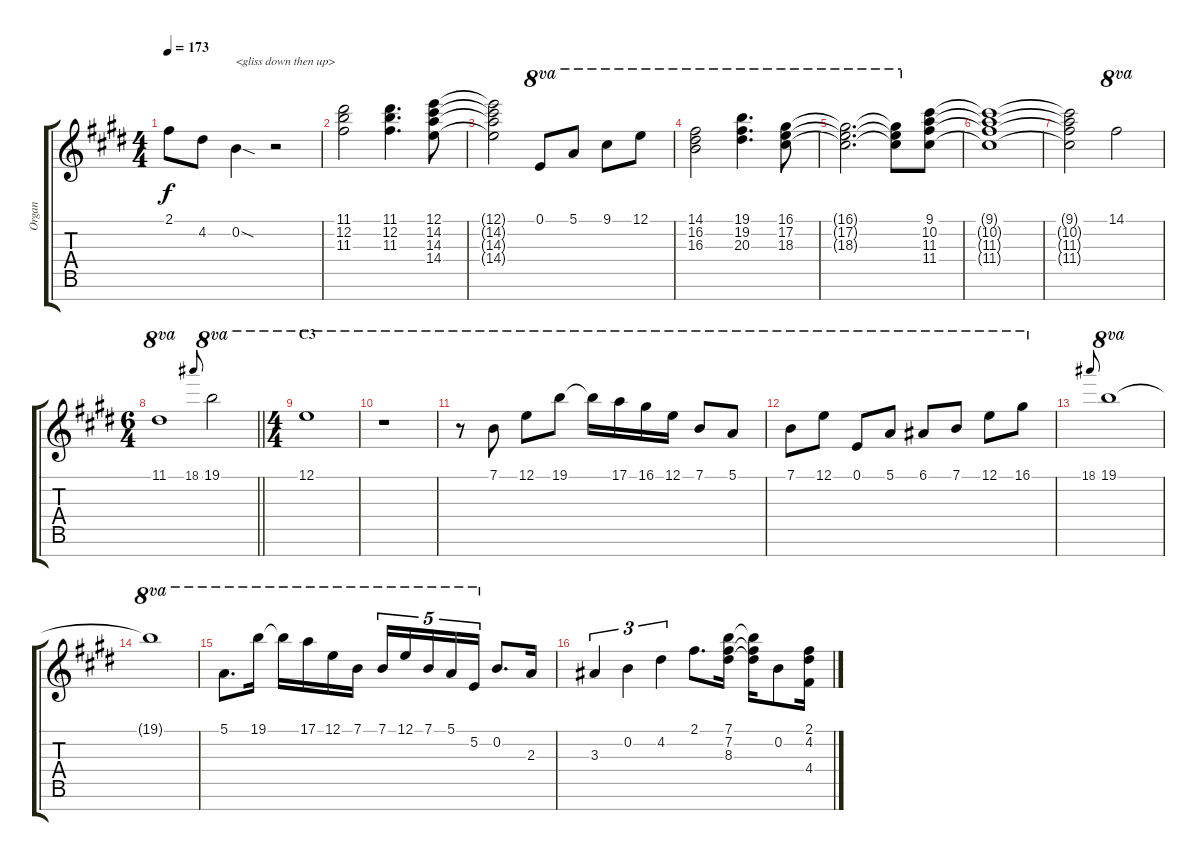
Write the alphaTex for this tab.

\track ("Organ" "Organ") {instrument rockorgan}
\staff {score tabs}
\tuning (E5 B4 G4 D4 A3 E3 B2) {hide}
\ts (4 4)
\tempo 173
\clef g2
\ks e
2.1.8{dy f} 4.2.8 0.2{sod}.4{txt "<gliss down then up>"} r.2 |
(11.1 12.2 11.3).2 (11.1 12.2 11.3).4{d} (12.1 14.2 14.3 14.4).8 |
(12.1{t} 14.2{t} 14.3{t} 14.4{t}).2 0.1.8{ot 8va} 5.1.8{ot 8va} 9.1.8{ot 8va} 12.1.8{ot 8va} |
(14.1 16.2 16.3).2{ot 8va} (19.1 19.2 20.3).4{d ot 8va} (16.1 17.2 18.3).8{ot 8va} |
(16.1{t} 17.2{t} 18.3{t}).2{d ot 8va} (16.1{t} 17.2{t} 18.3{t}).8{ot 8va} (9.1 10.2 11.3 11.4).8 |
(9.1{t} 10.2{t} 11.3{t} 11.4{t}).1 |
(9.1{t} 10.2{t} 11.3{t} 11.4{t}).2 14.1.2{ot 8va} |
\ts (6 4)
\barLineRight lightlight
11.1.1{ot 8va} 18.1.8{gr onbeat} 19.1.2{ot 8va} |
\ts (4 4)
\section ("" "C3")
12.1.1{ot 8va} |
r.1{ot 8va} |
r.8{ot 8va} 7.1.8{ot 8va} 12.1.8{ot 8va} 19.1.8{ot 8va} 19.1{t}.16{ot 8va} 17.1.16{ot 8va} 16.1.16{ot 8va} 12.1.16{ot 8va} 7.1.8{ot 8va} 5.1.8{ot 8va} |
7.1.8{ot 8va} 12.1.8{ot 8va} 0.1.8{ot 8va} 5.1.8{ot 8va} 6.1.8{ot 8va} 7.1.8{ot 8va} 12.1.8{ot 8va} 16.1.8{ot 8va} |
18.1.8{gr onbeat} 19.1.1{ot 8va} |
19.1{t}.1{ot 8va} |
5.1.8{d ot 8va} 19.1.16{ot 8va} 19.1{t}.16{ot 8va} 17.1.16{ot 8va} 12.1.16{ot 8va} 7.1.16{ot 8va} 7.1.16{tu (5 4) ot 8va} 12.1.16{tu (5 4) ot 8va} 7.1.16{tu (5 4) ot 8va} 5.1.16{tu (5 4) ot 8va} 5.2.16{tu (5 4) ot 8va} 0.2.8{d} 2.3.16 |
3.3.4{tu (3 2)} 0.2.4{tu (3 2)} 4.2.4{tu (3 2)} 2.1.8{d} (7.1 7.2 8.3).16 (7.1{t} 7.2{t} 8.3{t}).16 0.2.8 (2.1 4.2 4.4).16
